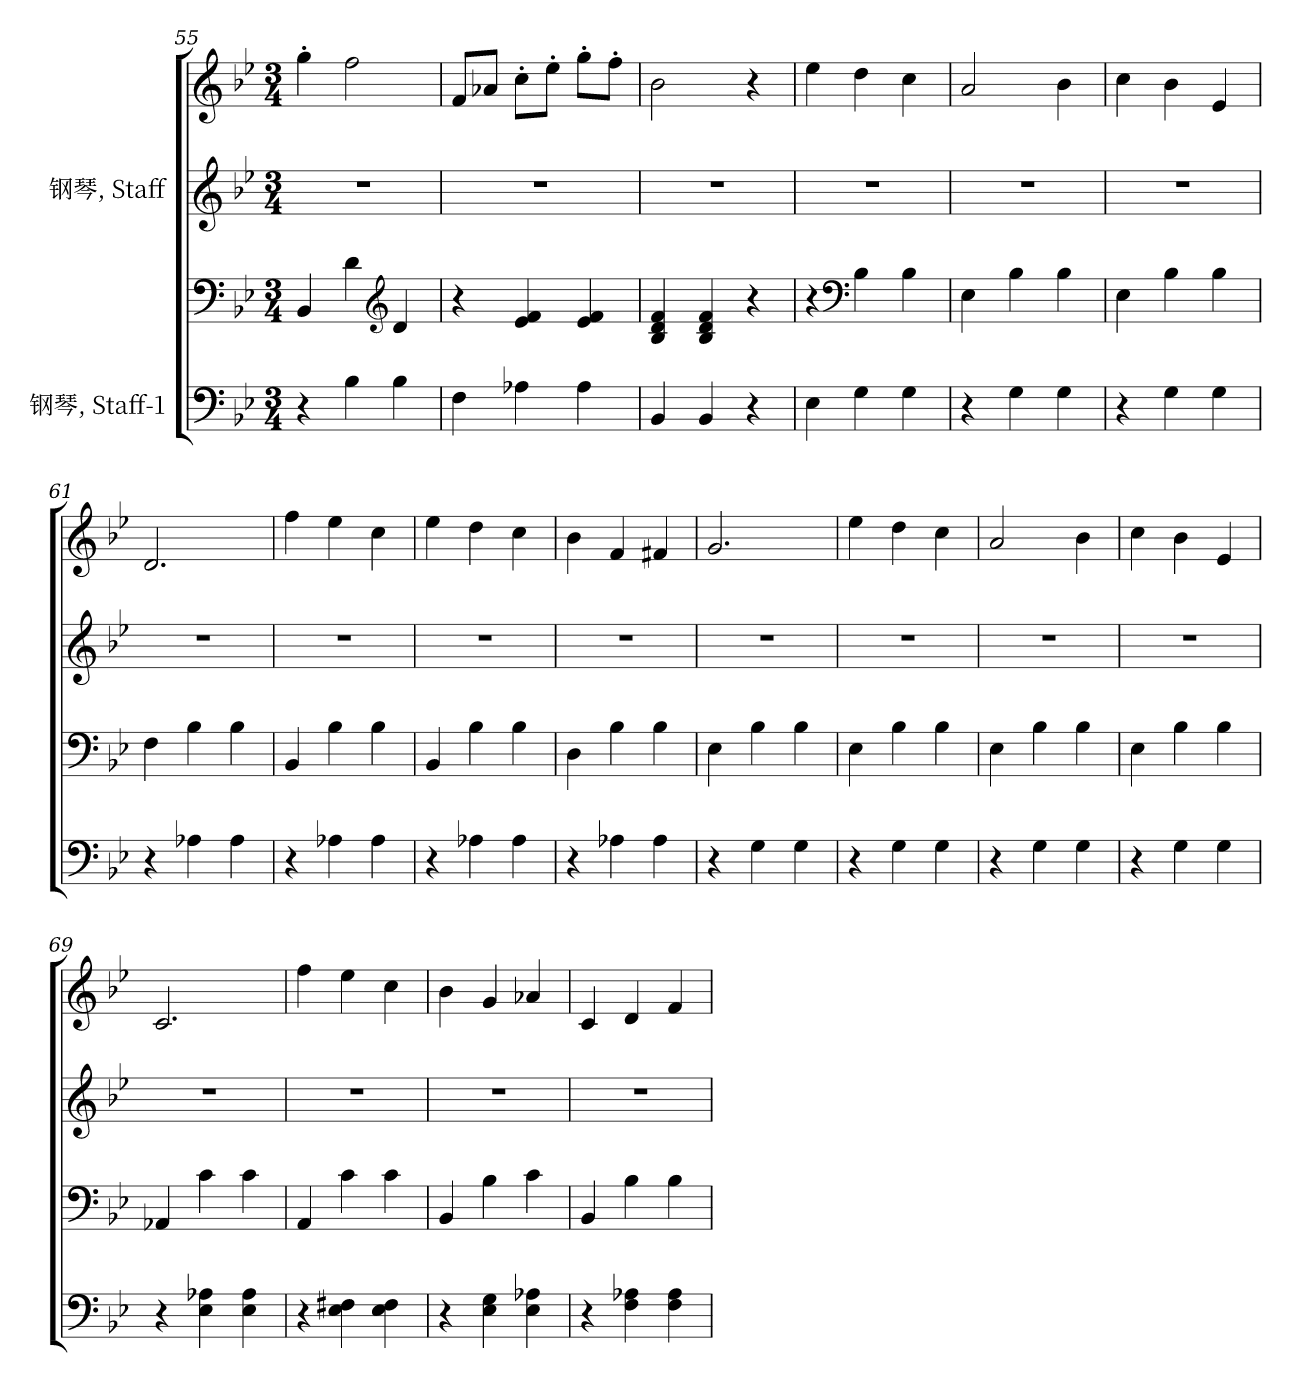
**kern	**kern	**kern	**kern
*part2	*part2	*part1	*part1
*staff4	*staff3	*staff2	*staff1
*I"钢琴, Staff-1	*	*I"钢琴, Staff	*
!!LO:LB:g=z
*clefF4	*clefF4	*clefG2	*clefG2
*k[b-e-]	*k[b-e-]	*k[b-e-]	*k[b-e-]
*M3/4	*M3/4	*M3/4	*M3/4
=55	=55	=55	=55
4r	4BB-/	2.r	4gg'\
4B-\	4d\	.	2ff\
*	*clefG2	*	*
4B-\	4d/	.	.
=56	=56	=56	=56
4F\	4r	2.r	8f/L
.	.	.	8a-X/J
4A-X\	4e-/ 4f/	.	8cc'\L
.	.	.	8ee-'\J
4A-\	4e-/ 4f/	.	8gg'\L
.	.	.	8ff'\J
=57	=57	=57	=57
4BB-/	4B-/ 4d/ 4f/	2.r	2b-\
4BB-/	4B-/ 4d/ 4f/	.	.
4r	4r	.	4r
=58	=58	=58	=58
4E-\	4r	2.r	4ee-\
*	*clefF4	*	*
4G\	4B-\	.	4dd\
4G\	4B-\	.	4cc\
=59	=59	=59	=59
4r	4E-\	2.r	2a/
4G\	4B-\	.	.
4G\	4B-\	.	4b-\
=60	=60	=60	=60
4r	4E-\	2.r	4cc\
4G\	4B-\	.	4b-\
4G\	4B-\	.	4e-/
=61	=61	=61	=61
4r	4F\	2.r	2.d/
4A-X\	4B-\	.	.
4A-\	4B-\	.	.
=62	=62	=62	=62
4r	4BB-/	2.r	4ff\
4A-X\	4B-\	.	4ee-\
4A-\	4B-\	.	4cc\
!!LO:PB:g=z
=63	=63	=63	=63
4r	4BB-/	2.r	4ee-\
4A-X\	4B-\	.	4dd\
4A-\	4B-\	.	4cc\
=64	=64	=64	=64
4r	4D\	2.r	4b-\
4A-X\	4B-\	.	4f/
4A-\	4B-\	.	4f#X/
=65	=65	=65	=65
4r	4E-\	2.r	2.g/
4G\	4B-\	.	.
4G\	4B-\	.	.
=66	=66	=66	=66
4r	4E-\	2.r	4ee-\
4G\	4B-\	.	4dd\
4G\	4B-\	.	4cc\
=67	=67	=67	=67
4r	4E-\	2.r	2a/
4G\	4B-\	.	.
4G\	4B-\	.	4b-\
=68	=68	=68	=68
4r	4E-\	2.r	4cc\
4G\	4B-\	.	4b-\
4G\	4B-\	.	4e-/
=69	=69	=69	=69
4r	4AA-X/	2.r	2.c/
4E-\ 4A-X\	4c\	.	.
4E-\ 4A-\	4c\	.	.
=70	=70	=70	=70
4r	4AA/	2.r	4ff\
4E-\ 4F#X\	4c\	.	4ee-\
4E-\ 4F#\	4c\	.	4cc\
!!LO:LB:g=z
=71	=71	=71	=71
4r	4BB-/	2.r	4b-\
4E-\ 4G\	4B-\	.	4g/
4E-\ 4A-X\	4c\	.	4a-X/
=72	=72	=72	=72
4r	4BB-/	2.r	4c/
4F\ 4A-X\	4B-\	.	4d/
4F\ 4A-\	4B-\	.	4f/
=	=	=	=
*-	*-	*-	*-
